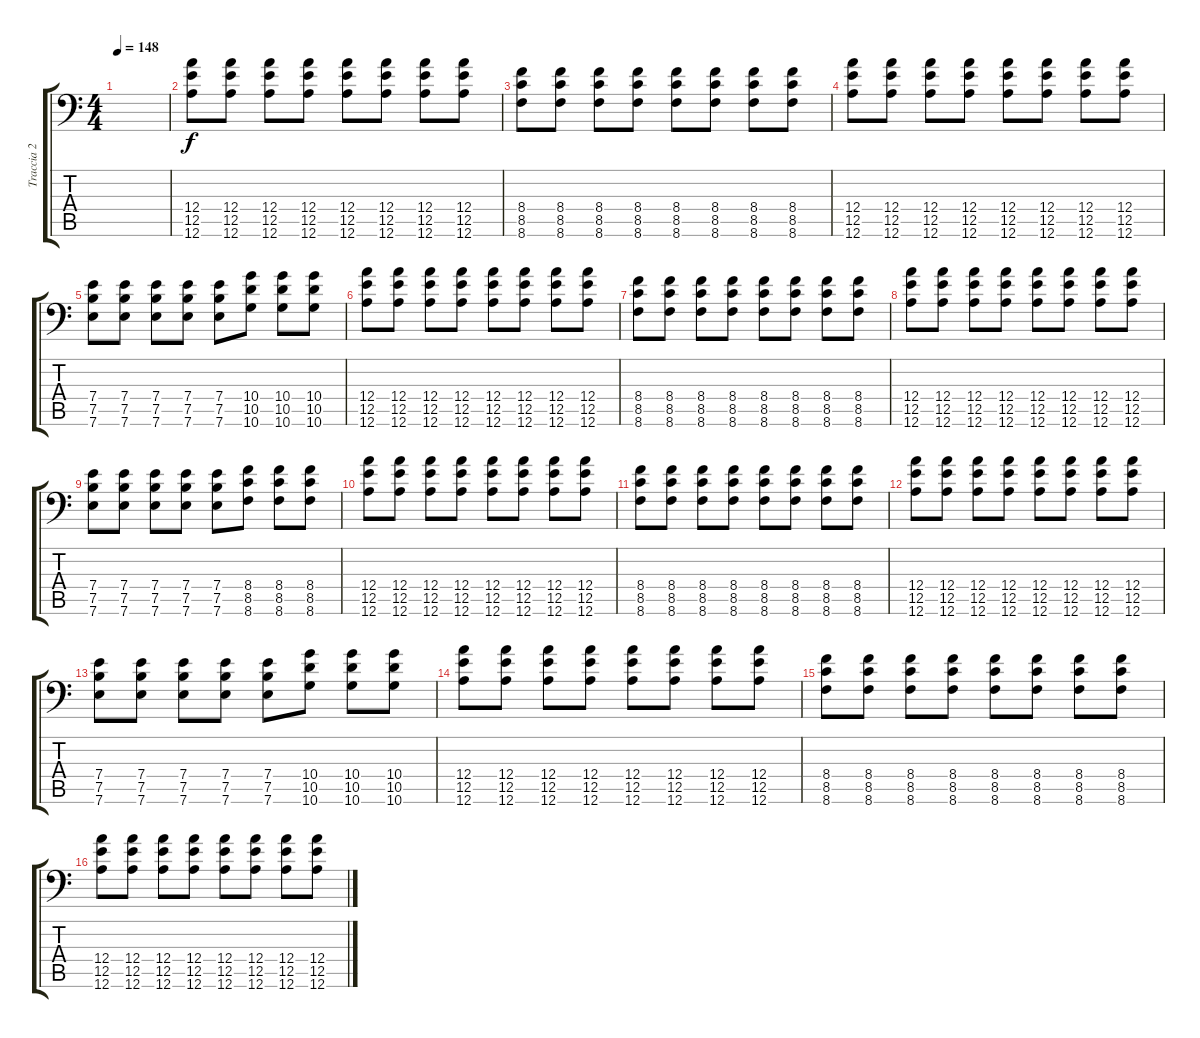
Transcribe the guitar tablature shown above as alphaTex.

\track ("Traccia 2" "Traccia 2") {instrument overdrivenguitar}
\staff {score tabs}
\tuning (B3 Gb3 D3 A2 E2 A1) {hide}
\ts (4 4)
\tempo 148
\clef f4
\ks c
|
(12.4 12.5 12.6).8 (12.4 12.5 12.6).8 (12.4 12.5 12.6).8 (12.4 12.5 12.6).8 (12.4 12.5 12.6).8 (12.4 12.5 12.6).8 (12.4 12.5 12.6).8 (12.4 12.5 12.6).8 |
(8.4 8.5 8.6).8 (8.4 8.5 8.6).8 (8.4 8.5 8.6).8 (8.4 8.5 8.6).8 (8.4 8.5 8.6).8 (8.4 8.5 8.6).8 (8.4 8.5 8.6).8 (8.4 8.5 8.6).8 |
(12.4 12.5 12.6).8 (12.4 12.5 12.6).8 (12.4 12.5 12.6).8 (12.4 12.5 12.6).8 (12.4 12.5 12.6).8 (12.4 12.5 12.6).8 (12.4 12.5 12.6).8 (12.4 12.5 12.6).8 |
(7.4 7.5 7.6).8 (7.4 7.5 7.6).8 (7.4 7.5 7.6).8 (7.4 7.5 7.6).8 (7.4 7.5 7.6).8 (10.4 10.5 10.6).8 (10.4 10.5 10.6).8 (10.4 10.5 10.6).8 |
(12.4 12.5 12.6).8 (12.4 12.5 12.6).8 (12.4 12.5 12.6).8 (12.4 12.5 12.6).8 (12.4 12.5 12.6).8 (12.4 12.5 12.6).8 (12.4 12.5 12.6).8 (12.4 12.5 12.6).8 |
(8.4 8.5 8.6).8 (8.4 8.5 8.6).8 (8.4 8.5 8.6).8 (8.4 8.5 8.6).8 (8.4 8.5 8.6).8 (8.4 8.5 8.6).8 (8.4 8.5 8.6).8 (8.4 8.5 8.6).8 |
(12.4 12.5 12.6).8 (12.4 12.5 12.6).8 (12.4 12.5 12.6).8 (12.4 12.5 12.6).8 (12.4 12.5 12.6).8 (12.4 12.5 12.6).8 (12.4 12.5 12.6).8 (12.4 12.5 12.6).8 |
(7.4 7.5 7.6).8 (7.4 7.5 7.6).8 (7.4 7.5 7.6).8 (7.4 7.5 7.6).8 (7.4 7.5 7.6).8 (8.4 8.5 8.6).8 (8.4 8.5 8.6).8 (8.4 8.5 8.6).8 |
(12.4 12.5 12.6).8 (12.4 12.5 12.6).8 (12.4 12.5 12.6).8 (12.4 12.5 12.6).8 (12.4 12.5 12.6).8 (12.4 12.5 12.6).8 (12.4 12.5 12.6).8 (12.4 12.5 12.6).8 |
(8.4 8.5 8.6).8 (8.4 8.5 8.6).8 (8.4 8.5 8.6).8 (8.4 8.5 8.6).8 (8.4 8.5 8.6).8 (8.4 8.5 8.6).8 (8.4 8.5 8.6).8 (8.4 8.5 8.6).8 |
(12.4 12.5 12.6).8 (12.4 12.5 12.6).8 (12.4 12.5 12.6).8 (12.4 12.5 12.6).8 (12.4 12.5 12.6).8 (12.4 12.5 12.6).8 (12.4 12.5 12.6).8 (12.4 12.5 12.6).8 |
(7.4 7.5 7.6).8 (7.4 7.5 7.6).8 (7.4 7.5 7.6).8 (7.4 7.5 7.6).8 (7.4 7.5 7.6).8 (10.4 10.5 10.6).8 (10.4 10.5 10.6).8 (10.4 10.5 10.6).8 |
(12.4 12.5 12.6).8 (12.4 12.5 12.6).8 (12.4 12.5 12.6).8 (12.4 12.5 12.6).8 (12.4 12.5 12.6).8 (12.4 12.5 12.6).8 (12.4 12.5 12.6).8 (12.4 12.5 12.6).8 |
(8.4 8.5 8.6).8 (8.4 8.5 8.6).8 (8.4 8.5 8.6).8 (8.4 8.5 8.6).8 (8.4 8.5 8.6).8 (8.4 8.5 8.6).8 (8.4 8.5 8.6).8 (8.4 8.5 8.6).8 |
(12.4 12.5 12.6).8 (12.4 12.5 12.6).8 (12.4 12.5 12.6).8 (12.4 12.5 12.6).8 (12.4 12.5 12.6).8 (12.4 12.5 12.6).8 (12.4 12.5 12.6).8 (12.4 12.5 12.6).8
